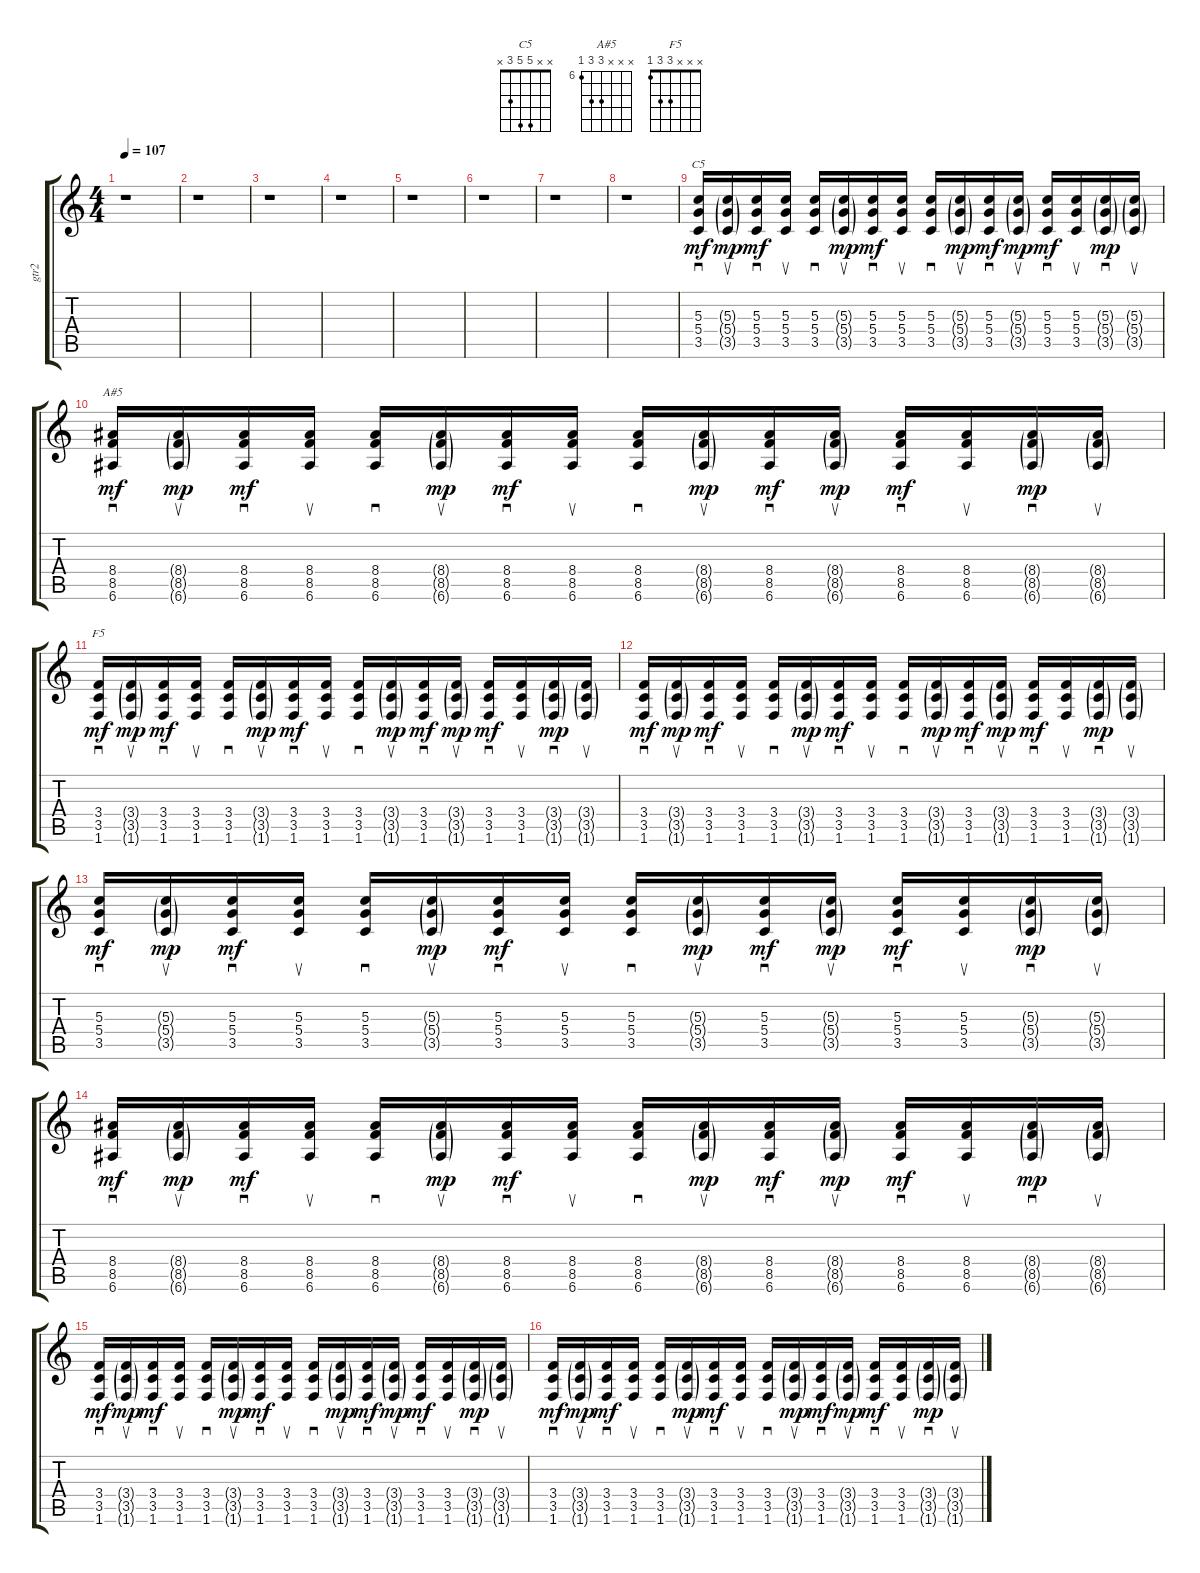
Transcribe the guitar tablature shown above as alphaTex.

\track ("gtr2" "gtr2") {instrument distortionguitar}
\staff {score tabs}
\tuning (E4 B3 G3 D3 A2 E2) {hide}
\chord ("C5" x x 5 5 3 x)
\chord ("A#5" x x x 8 8 6) {firstfret 6}
\chord ("F5" x x x 3 3 1)
\ts (4 4)
\tempo 107
\clef g2
\ks c
r.1{dy mf instrument distortionguitar} |
r.1 |
r.1 |
r.1 |
r.1 |
r.1 |
r.1 |
r.1 |
(5.3 5.4 3.5).16{sd ch "C5"} (5.3{g} 5.4{g} 3.5{g}).16{su dy mp} (5.3 5.4 3.5).16{sd dy mf} (5.3 5.4 3.5).16{su} (5.3 5.4 3.5).16{sd} (5.3{g} 5.4{g} 3.5{g}).16{su dy mp} (5.3 5.4 3.5).16{sd dy mf} (5.3 5.4 3.5).16{su} (5.3 5.4 3.5).16{sd} (5.3{g} 5.4{g} 3.5{g}).16{su dy mp} (5.3 5.4 3.5).16{sd dy mf} (5.3{g} 5.4{g} 3.5{g}).16{su dy mp} (5.3 5.4 3.5).16{sd dy mf} (5.3 5.4 3.5).16{su} (5.3{g} 5.4{g} 3.5{g}).16{sd dy mp} (5.3{g} 5.4{g} 3.5{g}).16{su} |
(8.4 8.5 6.6).16{sd ch "A#5" dy mf} (8.4{g} 8.5{g} 6.6{g}).16{su dy mp} (8.4 8.5 6.6).16{sd dy mf} (8.4 8.5 6.6).16{su} (8.4 8.5 6.6).16{sd} (8.4{g} 8.5{g} 6.6{g}).16{su dy mp} (8.4 8.5 6.6).16{sd dy mf} (8.4 8.5 6.6).16{su} (8.4 8.5 6.6).16{sd} (8.4{g} 8.5{g} 6.6{g}).16{su dy mp} (8.4 8.5 6.6).16{sd dy mf} (8.4{g} 8.5{g} 6.6{g}).16{su dy mp} (8.4 8.5 6.6).16{sd dy mf} (8.4 8.5 6.6).16{su} (8.4{g} 8.5{g} 6.6{g}).16{sd dy mp} (8.4{g} 8.5{g} 6.6{g}).16{su} |
(3.4 3.5 1.6).16{sd ch "F5" dy mf} (3.4{g} 3.5{g} 1.6{g}).16{su dy mp} (3.4 3.5 1.6).16{sd dy mf} (3.4 3.5 1.6).16{su} (3.4 3.5 1.6).16{sd} (3.4{g} 3.5{g} 1.6{g}).16{su dy mp} (3.4 3.5 1.6).16{sd dy mf} (3.4 3.5 1.6).16{su} (3.4 3.5 1.6).16{sd} (3.4{g} 3.5{g} 1.6{g}).16{su dy mp} (3.4 3.5 1.6).16{sd dy mf} (3.4{g} 3.5{g} 1.6{g}).16{su dy mp} (3.4 3.5 1.6).16{sd dy mf} (3.4 3.5 1.6).16{su} (3.4{g} 3.5{g} 1.6{g}).16{sd dy mp} (3.4{g} 3.5{g} 1.6{g}).16{su} |
(3.4 3.5 1.6).16{sd dy mf} (3.4{g} 3.5{g} 1.6{g}).16{su dy mp} (3.4 3.5 1.6).16{sd dy mf} (3.4 3.5 1.6).16{su} (3.4 3.5 1.6).16{sd} (3.4{g} 3.5{g} 1.6{g}).16{su dy mp} (3.4 3.5 1.6).16{sd dy mf} (3.4 3.5 1.6).16{su} (3.4 3.5 1.6).16{sd} (3.4{g} 3.5{g} 1.6{g}).16{su dy mp} (3.4 3.5 1.6).16{sd dy mf} (3.4{g} 3.5{g} 1.6{g}).16{su dy mp} (3.4 3.5 1.6).16{sd dy mf} (3.4 3.5 1.6).16{su} (3.4{g} 3.5{g} 1.6{g}).16{sd dy mp} (3.4{g} 3.5{g} 1.6{g}).16{su} |
(5.3 5.4 3.5).16{sd dy mf} (5.3{g} 5.4{g} 3.5{g}).16{su dy mp} (5.3 5.4 3.5).16{sd dy mf} (5.3 5.4 3.5).16{su} (5.3 5.4 3.5).16{sd} (5.3{g} 5.4{g} 3.5{g}).16{su dy mp} (5.3 5.4 3.5).16{sd dy mf} (5.3 5.4 3.5).16{su} (5.3 5.4 3.5).16{sd} (5.3{g} 5.4{g} 3.5{g}).16{su dy mp} (5.3 5.4 3.5).16{sd dy mf} (5.3{g} 5.4{g} 3.5{g}).16{su dy mp} (5.3 5.4 3.5).16{sd dy mf} (5.3 5.4 3.5).16{su} (5.3{g} 5.4{g} 3.5{g}).16{sd dy mp} (5.3{g} 5.4{g} 3.5{g}).16{su} |
(8.4 8.5 6.6).16{sd dy mf} (8.4{g} 8.5{g} 6.6{g}).16{su dy mp} (8.4 8.5 6.6).16{sd dy mf} (8.4 8.5 6.6).16{su} (8.4 8.5 6.6).16{sd} (8.4{g} 8.5{g} 6.6{g}).16{su dy mp} (8.4 8.5 6.6).16{sd dy mf} (8.4 8.5 6.6).16{su} (8.4 8.5 6.6).16{sd} (8.4{g} 8.5{g} 6.6{g}).16{su dy mp} (8.4 8.5 6.6).16{sd dy mf} (8.4{g} 8.5{g} 6.6{g}).16{su dy mp} (8.4 8.5 6.6).16{sd dy mf} (8.4 8.5 6.6).16{su} (8.4{g} 8.5{g} 6.6{g}).16{sd dy mp} (8.4{g} 8.5{g} 6.6{g}).16{su} |
(3.4 3.5 1.6).16{sd dy mf} (3.4{g} 3.5{g} 1.6{g}).16{su dy mp} (3.4 3.5 1.6).16{sd dy mf} (3.4 3.5 1.6).16{su} (3.4 3.5 1.6).16{sd} (3.4{g} 3.5{g} 1.6{g}).16{su dy mp} (3.4 3.5 1.6).16{sd dy mf} (3.4 3.5 1.6).16{su} (3.4 3.5 1.6).16{sd} (3.4{g} 3.5{g} 1.6{g}).16{su dy mp} (3.4 3.5 1.6).16{sd dy mf} (3.4{g} 3.5{g} 1.6{g}).16{su dy mp} (3.4 3.5 1.6).16{sd dy mf} (3.4 3.5 1.6).16{su} (3.4{g} 3.5{g} 1.6{g}).16{sd dy mp} (3.4{g} 3.5{g} 1.6{g}).16{su} |
(3.4 3.5 1.6).16{sd dy mf} (3.4{g} 3.5{g} 1.6{g}).16{su dy mp} (3.4 3.5 1.6).16{sd dy mf} (3.4 3.5 1.6).16{su} (3.4 3.5 1.6).16{sd} (3.4{g} 3.5{g} 1.6{g}).16{su dy mp} (3.4 3.5 1.6).16{sd dy mf} (3.4 3.5 1.6).16{su} (3.4 3.5 1.6).16{sd} (3.4{g} 3.5{g} 1.6{g}).16{su dy mp} (3.4 3.5 1.6).16{sd dy mf} (3.4{g} 3.5{g} 1.6{g}).16{su dy mp} (3.4 3.5 1.6).16{sd dy mf} (3.4 3.5 1.6).16{su} (3.4{g} 3.5{g} 1.6{g}).16{sd dy mp} (3.4{g} 3.5{g} 1.6{g}).16{su}
